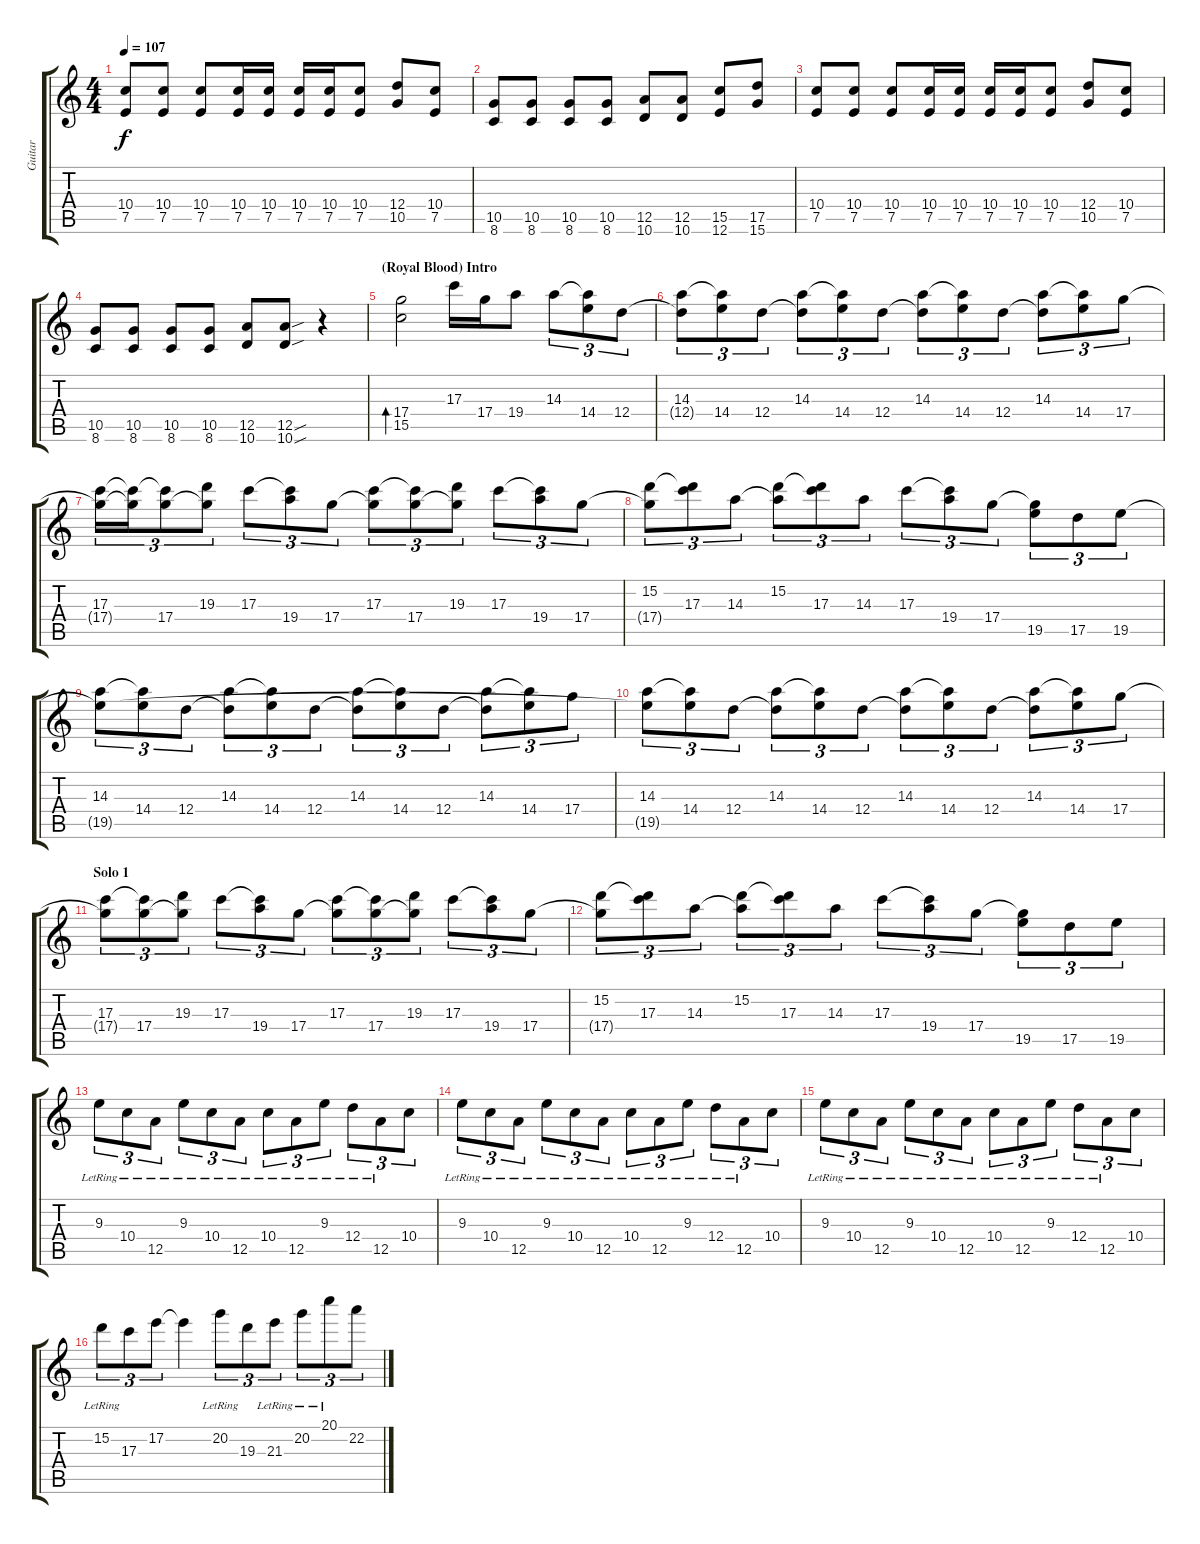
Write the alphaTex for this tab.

\track ("Guitar " "Guitar ") {instrument overdrivenguitar}
\staff {score tabs}
\tuning (E4 B3 G3 D3 A2 E2) {hide}
\ts (4 4)
\tempo 107
\clef g2
\ks c
(10.4 7.5).8{dy f} (10.4 7.5).8 (10.4 7.5).8 (10.4 7.5).16 (10.4 7.5).16 (10.4 7.5).16 (10.4 7.5).16 (10.4 7.5).8 (12.4 10.5).8 (10.4 7.5).8 |
(10.5 8.6).8 (10.5 8.6).8 (10.5 8.6).8 (10.5 8.6).8 (12.5 10.6).8 (12.5 10.6).8 (15.5 12.6).8 (17.5 15.6).8 |
(10.4 7.5).8 (10.4 7.5).8 (10.4 7.5).8 (10.4 7.5).16 (10.4 7.5).16 (10.4 7.5).16 (10.4 7.5).16 (10.4 7.5).8 (12.4 10.5).8 (10.4 7.5).8 |
(10.5 8.6).8 (10.5 8.6).8 (10.5 8.6).8 (10.5 8.6).8 (12.5 10.6).8 (12.5{sou} 10.6{sou}).8 r.4 |
\section ("" "(Royal Blood) Intro")
(17.4 15.5).2{bd 480 instrument acousticguitarsteel} 17.3.16 17.4.16 19.4.8 14.3.8{tu (3 2)} (14.3{t} 14.4).8{tu (3 2)} 12.4.8{tu (3 2)} |
(14.3 12.4{t}).8{tu (3 2)} (14.3{t} 14.4).8{tu (3 2)} 12.4.8{tu (3 2)} (14.3 12.4{t}).8{tu (3 2)} (14.3{t} 14.4).8{tu (3 2)} 12.4.8{tu (3 2)} (14.3 12.4{t}).8{tu (3 2)} (14.3{t} 14.4).8{tu (3 2)} 12.4.8{tu (3 2)} (14.3 12.4{t}).8{tu (3 2)} (14.3{t} 14.4).8{tu (3 2)} 17.4.8{tu (3 2)} |
(17.3 17.4{t}).16{tu (3 2)} (17.3{t} 17.4{t}).16{tu (3 2)} (17.3{t} 17.4).8{tu (3 2)} (19.3 17.4{t}).8{tu (3 2)} 17.3.8{tu (3 2)} (17.3{t} 19.4).8{tu (3 2)} 17.4.8{tu (3 2)} (17.3 17.4{t}).8{tu (3 2)} (17.3{t} 17.4).8{tu (3 2)} (19.3 17.4{t}).8{tu (3 2)} 17.3.8{tu (3 2)} (17.3{t} 19.4).8{tu (3 2)} 17.4.8{tu (3 2)} |
(15.2 17.4{t}).8{tu (3 2)} (15.2{t} 17.3).8{tu (3 2)} 14.3.8{tu (3 2)} (15.2 14.3{t}).8{tu (3 2)} (15.2{t} 17.3).8{tu (3 2)} 14.3.8{tu (3 2)} 17.3.8{tu (3 2)} (17.3{t} 19.4).8{tu (3 2)} 17.4.8{tu (3 2)} (17.4{t} 19.5).8{tu (3 2)} 17.5.8{tu (3 2)} 19.5.8{tu (3 2)} |
(14.3 19.5{t}).8{tu (3 2)} (14.3{t} 14.4).8{tu (3 2)} 12.4.8{tu (3 2)} (14.3 12.4{t}).8{tu (3 2)} (14.3{t} 14.4).8{tu (3 2)} 12.4.8{tu (3 2)} (14.3 12.4{t}).8{tu (3 2)} (14.3{t} 14.4).8{tu (3 2)} 12.4.8{tu (3 2)} (14.3 12.4{t}).8{tu (3 2)} (14.3{t} 14.4).8{tu (3 2)} 17.4.8{tu (3 2)} |
(14.3 19.5{t}).8{tu (3 2)} (14.3{t} 14.4).8{tu (3 2)} 12.4.8{tu (3 2)} (14.3 12.4{t}).8{tu (3 2)} (14.3{t} 14.4).8{tu (3 2)} 12.4.8{tu (3 2)} (14.3 12.4{t}).8{tu (3 2)} (14.3{t} 14.4).8{tu (3 2)} 12.4.8{tu (3 2)} (14.3 12.4{t}).8{tu (3 2)} (14.3{t} 14.4).8{tu (3 2)} 17.4.8{tu (3 2)} |
\section ("" "Solo 1")
(17.3 17.4{t}).8{tu (3 2)} (17.3{t} 17.4).8{tu (3 2)} (19.3 17.4{t}).8{tu (3 2)} 17.3.8{tu (3 2)} (17.3{t} 19.4).8{tu (3 2)} 17.4.8{tu (3 2)} (17.3 17.4{t}).8{tu (3 2)} (17.3{t} 17.4).8{tu (3 2)} (19.3 17.4{t}).8{tu (3 2)} 17.3.8{tu (3 2)} (17.3{t} 19.4).8{tu (3 2)} 17.4.8{tu (3 2)} |
(15.2 17.4{t}).8{tu (3 2)} (15.2{t} 17.3).8{tu (3 2)} 14.3.8{tu (3 2)} (15.2 14.3{t}).8{tu (3 2)} (15.2{t} 17.3).8{tu (3 2)} 14.3.8{tu (3 2)} 17.3.8{tu (3 2)} (17.3{t} 19.4).8{tu (3 2)} 17.4.8{tu (3 2)} (17.4{t} 19.5).8{tu (3 2)} 17.5.8{tu (3 2)} 19.5.8{tu (3 2)} |
9.3{lr}.8{tu (3 2)} 10.4{lr}.8{tu (3 2)} 12.5{lr}.8{tu (3 2)} 9.3{lr}.8{tu (3 2)} 10.4{lr}.8{tu (3 2)} 12.5{lr}.8{tu (3 2)} 10.4{lr}.8{tu (3 2)} 12.5{lr}.8{tu (3 2)} 9.3{lr}.8{tu (3 2)} 12.4{lr}.8{tu (3 2)} 12.5{lr}.8{tu (3 2)} 10.4.8{tu (3 2)} |
9.3{lr}.8{tu (3 2)} 10.4{lr}.8{tu (3 2)} 12.5{lr}.8{tu (3 2)} 9.3{lr}.8{tu (3 2)} 10.4{lr}.8{tu (3 2)} 12.5{lr}.8{tu (3 2)} 10.4{lr}.8{tu (3 2)} 12.5{lr}.8{tu (3 2)} 9.3{lr}.8{tu (3 2)} 12.4{lr}.8{tu (3 2)} 12.5{lr}.8{tu (3 2)} 10.4.8{tu (3 2)} |
9.3{lr}.8{tu (3 2)} 10.4{lr}.8{tu (3 2)} 12.5{lr}.8{tu (3 2)} 9.3{lr}.8{tu (3 2)} 10.4{lr}.8{tu (3 2)} 12.5{lr}.8{tu (3 2)} 10.4{lr}.8{tu (3 2)} 12.5{lr}.8{tu (3 2)} 9.3{lr}.8{tu (3 2)} 12.4{lr}.8{tu (3 2)} 12.5{lr}.8{tu (3 2)} 10.4.8{tu (3 2)} |
15.2{lr}.8{tu (3 2)} 17.3{lr}.8{tu (3 2)} 17.2.8{tu (3 2)} 17.2{t}.4 20.2{lr}.8{tu (3 2)} 19.3.8{tu (3 2)} 21.3{lr}.8{tu (3 2)} 20.2{lr}.8{tu (3 2)} 20.1{lr}.8{tu (3 2)} 22.2.8{tu (3 2)}
